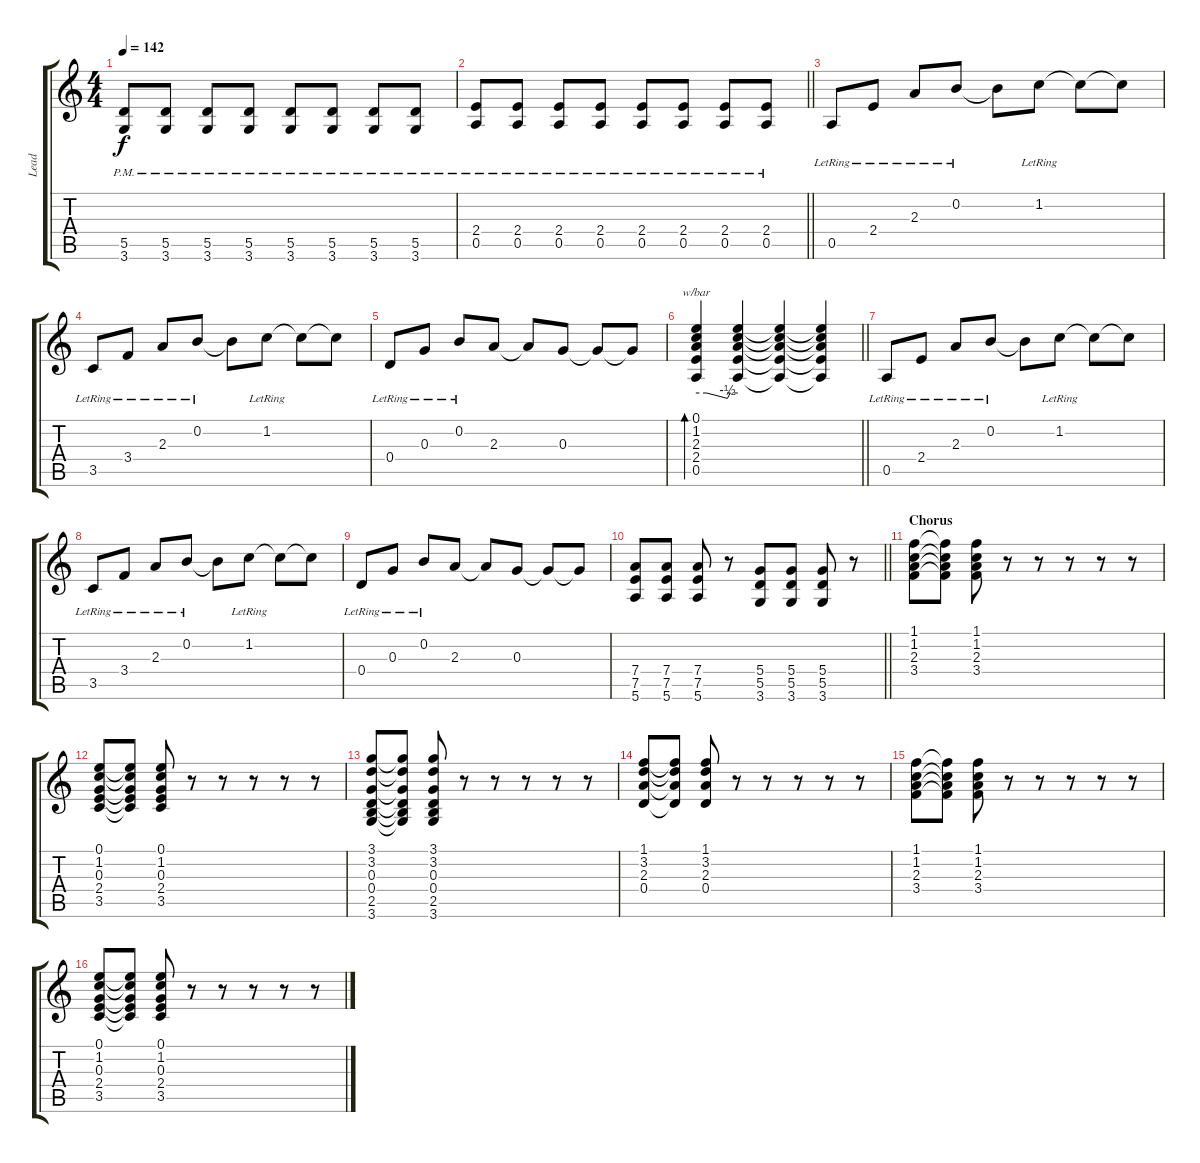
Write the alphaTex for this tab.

\track ("Lead" "Lead") {instrument electricguitarclean}
\staff {score tabs}
\tuning (E4 B3 G3 D3 A2 E2) {hide}
\ts (4 4)
\tempo 142
\clef g2
\ks c
(5.5{pm} 3.6{pm}).8{dy f} (5.5{pm} 3.6{pm}).8 (5.5{pm} 3.6{pm}).8 (5.5{pm} 3.6{pm}).8 (5.5{pm} 3.6{pm}).8 (5.5{pm} 3.6{pm}).8 (5.5{pm} 3.6{pm}).8 (5.5{pm} 3.6{pm}).8 |
\barLineRight lightlight
(2.4{pm} 0.5{pm}).8 (2.4{pm} 0.5{pm}).8 (2.4{pm} 0.5{pm}).8 (2.4{pm} 0.5{pm}).8 (2.4{pm} 0.5{pm}).8 (2.4{pm} 0.5{pm}).8 (2.4{pm} 0.5{pm}).8 (2.4{pm} 0.5{pm}).8 |
0.5{lr}.8 2.4{lr}.8 2.3{lr}.8 0.2{lr}.8 0.2{t}.8 1.2{lr}.8 1.2{t}.8 1.2{t}.8 |
3.5{lr}.8 3.4{lr}.8 2.3{lr}.8 0.2{lr}.8 0.2{t}.8 1.2{lr}.8 1.2{t}.8 1.2{t}.8 |
0.4{lr}.8 0.3{lr}.8 0.2{lr}.8 2.3.8 2.3{t}.8 0.3.8 0.3{t}.8 0.3{t}.8 |
\barLineRight lightlight
(0.1 1.2 2.3 2.4 0.5).4{tbe (custom default 0 0 15 0 45 -2 49 0 60 0) bd 120} (0.1{t} 1.2{t} 2.3{t} 2.4{t} 0.5{t}).4 (0.1{t} 1.2{t} 2.3{t} 2.4{t} 0.5{t}).4 (0.1{t} 1.2{t} 2.3{t} 2.4{t} 0.5{t}).4 |
0.5{lr}.8 2.4{lr}.8 2.3{lr}.8 0.2{lr}.8 0.2{t}.8 1.2{lr}.8 1.2{t}.8 1.2{t}.8 |
3.5{lr}.8 3.4{lr}.8 2.3{lr}.8 0.2{lr}.8 0.2{t}.8 1.2{lr}.8 1.2{t}.8 1.2{t}.8 |
0.4{lr}.8 0.3{lr}.8 0.2{lr}.8 2.3.8 2.3{t}.8 0.3.8 0.3{t}.8 0.3{t}.8 |
\barLineRight lightlight
(7.4 7.5 5.6).8 (7.4 7.5 5.6).8 (7.4 7.5 5.6).8 r.8 (5.4 5.5 3.6).8 (5.4 5.5 3.6).8 (5.4 5.5 3.6).8 r.8 |
\section ("" "Chorus")
(1.1 1.2 2.3 3.4).8 (1.1{t} 1.2{t} 2.3{t} 3.4{t}).8 (1.1 1.2 2.3 3.4).8 r.8 r.8 r.8 r.8 r.8 |
(0.1 1.2 0.3 2.4 3.5).8 (0.1{t} 1.2{t} 0.3{t} 2.4{t} 3.5{t}).8 (0.1 1.2 0.3 2.4 3.5).8 r.8 r.8 r.8 r.8 r.8 |
(3.1 3.2 0.3 0.4 2.5 3.6).8 (3.1{t} 3.2{t} 0.3{t} 0.4{t} 2.5{t} 3.6{t}).8 (3.1 3.2 0.3 0.4 2.5 3.6).8 r.8 r.8 r.8 r.8 r.8 |
(1.1 3.2 2.3 0.4).8 (1.1{t} 3.2{t} 2.3{t} 0.4{t}).8 (1.1 3.2 2.3 0.4).8 r.8 r.8 r.8 r.8 r.8 |
(1.1 1.2 2.3 3.4).8 (1.1{t} 1.2{t} 2.3{t} 3.4{t}).8 (1.1 1.2 2.3 3.4).8 r.8 r.8 r.8 r.8 r.8 |
(0.1 1.2 0.3 2.4 3.5).8 (0.1{t} 1.2{t} 0.3{t} 2.4{t} 3.5{t}).8 (0.1 1.2 0.3 2.4 3.5).8 r.8 r.8 r.8 r.8 r.8
